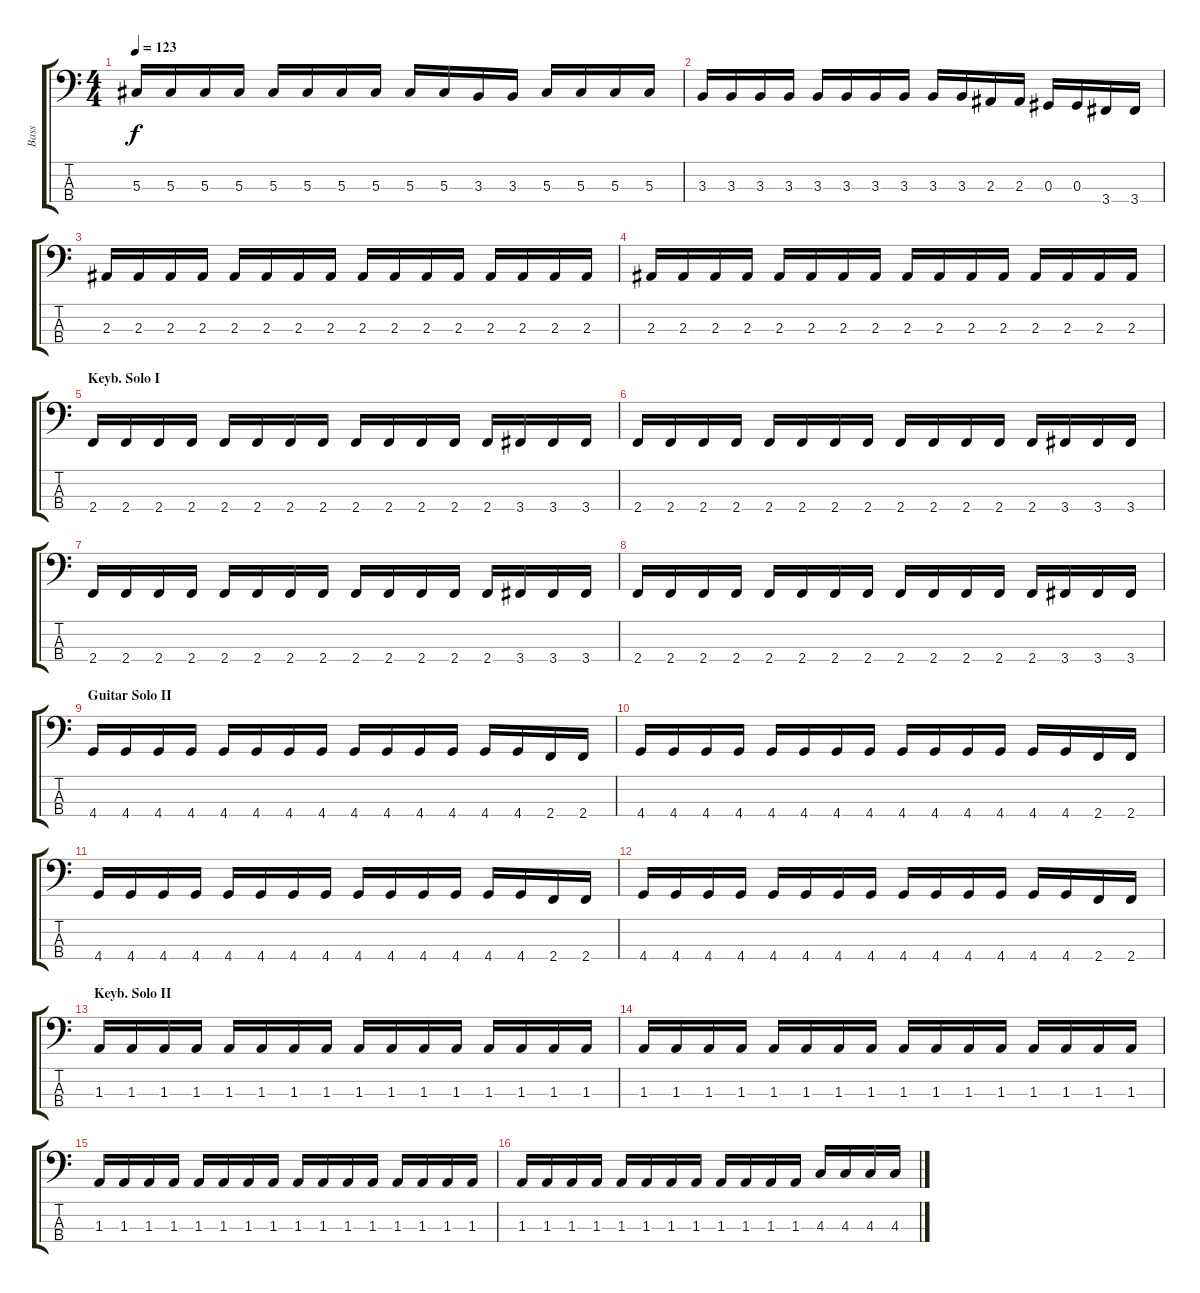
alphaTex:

\track ("Bass" "Bass") {instrument electricbasspick}
\staff {score tabs}
\tuning (Gb2 Db2 Ab1 Eb1) {hide}
\ts (4 4)
\tempo 123
\clef f4
\ks c
5.3.16{dy f} 5.3.16 5.3.16 5.3.16 5.3.16 5.3.16 5.3.16 5.3.16 5.3.16 5.3.16 3.3.16 3.3.16 5.3.16 5.3.16 5.3.16 5.3.16 |
3.3.16 3.3.16 3.3.16 3.3.16 3.3.16 3.3.16 3.3.16 3.3.16 3.3.16 3.3.16 2.3.16 2.3.16 0.3.16 0.3.16 3.4.16 3.4.16 |
2.3.16 2.3.16 2.3.16 2.3.16 2.3.16 2.3.16 2.3.16 2.3.16 2.3.16 2.3.16 2.3.16 2.3.16 2.3.16 2.3.16 2.3.16 2.3.16 |
2.3.16 2.3.16 2.3.16 2.3.16 2.3.16 2.3.16 2.3.16 2.3.16 2.3.16 2.3.16 2.3.16 2.3.16 2.3.16 2.3.16 2.3.16 2.3.16 |
\section ("" "Keyb. Solo I")
2.4.16 2.4.16 2.4.16 2.4.16 2.4.16 2.4.16 2.4.16 2.4.16 2.4.16 2.4.16 2.4.16 2.4.16 2.4.16 3.4.16 3.4.16 3.4.16 |
2.4.16 2.4.16 2.4.16 2.4.16 2.4.16 2.4.16 2.4.16 2.4.16 2.4.16 2.4.16 2.4.16 2.4.16 2.4.16 3.4.16 3.4.16 3.4.16 |
2.4.16 2.4.16 2.4.16 2.4.16 2.4.16 2.4.16 2.4.16 2.4.16 2.4.16 2.4.16 2.4.16 2.4.16 2.4.16 3.4.16 3.4.16 3.4.16 |
2.4.16 2.4.16 2.4.16 2.4.16 2.4.16 2.4.16 2.4.16 2.4.16 2.4.16 2.4.16 2.4.16 2.4.16 2.4.16 3.4.16 3.4.16 3.4.16 |
\section ("" "Guitar Solo II")
4.4.16 4.4.16 4.4.16 4.4.16 4.4.16 4.4.16 4.4.16 4.4.16 4.4.16 4.4.16 4.4.16 4.4.16 4.4.16 4.4.16 2.4.16 2.4.16 |
4.4.16 4.4.16 4.4.16 4.4.16 4.4.16 4.4.16 4.4.16 4.4.16 4.4.16 4.4.16 4.4.16 4.4.16 4.4.16 4.4.16 2.4.16 2.4.16 |
4.4.16 4.4.16 4.4.16 4.4.16 4.4.16 4.4.16 4.4.16 4.4.16 4.4.16 4.4.16 4.4.16 4.4.16 4.4.16 4.4.16 2.4.16 2.4.16 |
4.4.16 4.4.16 4.4.16 4.4.16 4.4.16 4.4.16 4.4.16 4.4.16 4.4.16 4.4.16 4.4.16 4.4.16 4.4.16 4.4.16 2.4.16 2.4.16 |
\section ("" "Keyb. Solo II")
1.3.16 1.3.16 1.3.16 1.3.16 1.3.16 1.3.16 1.3.16 1.3.16 1.3.16 1.3.16 1.3.16 1.3.16 1.3.16 1.3.16 1.3.16 1.3.16 |
1.3.16 1.3.16 1.3.16 1.3.16 1.3.16 1.3.16 1.3.16 1.3.16 1.3.16 1.3.16 1.3.16 1.3.16 1.3.16 1.3.16 1.3.16 1.3.16 |
1.3.16 1.3.16 1.3.16 1.3.16 1.3.16 1.3.16 1.3.16 1.3.16 1.3.16 1.3.16 1.3.16 1.3.16 1.3.16 1.3.16 1.3.16 1.3.16 |
1.3.16 1.3.16 1.3.16 1.3.16 1.3.16 1.3.16 1.3.16 1.3.16 1.3.16 1.3.16 1.3.16 1.3.16 4.3.16 4.3.16 4.3.16 4.3.16
